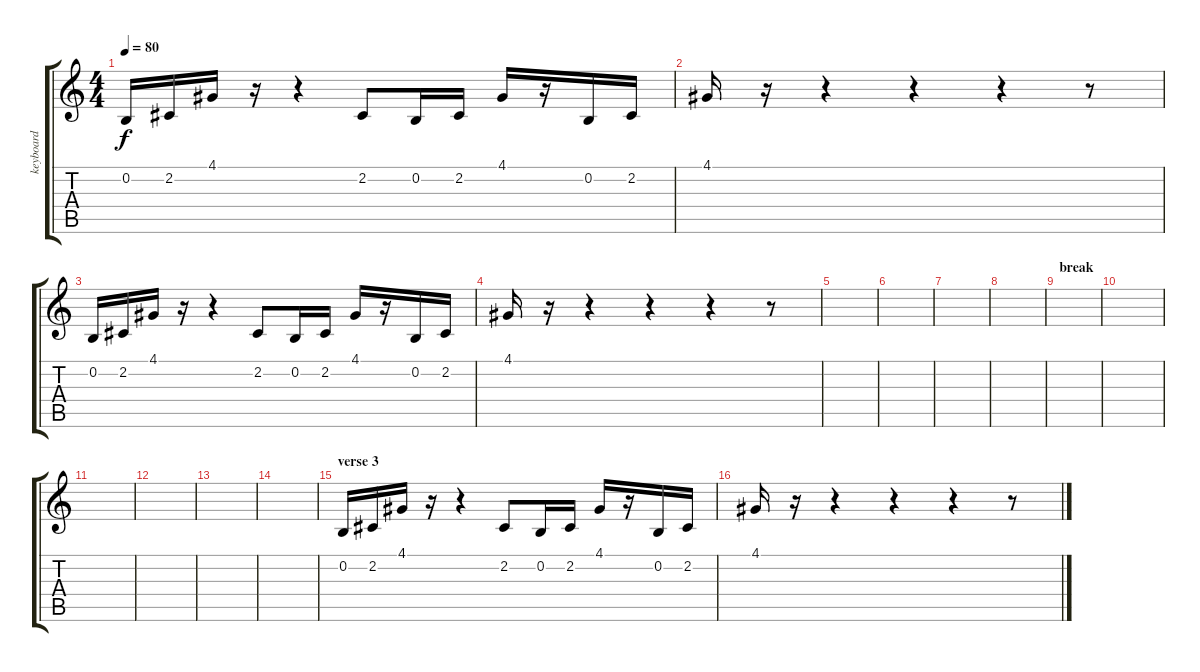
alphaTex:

\track ("keyboard" "keyboard") {instrument harpsichord}
\staff {score tabs}
\tuning (E4 B3 G3 D3 A2 E2) {hide}
\ts (4 4)
\tempo 80
\clef g2
\ks c
0.2.16{dy f} 2.2.16 4.1.16 r.16 r.4 2.2.8 0.2.16 2.2.16 4.1.16 r.16 0.2.16 2.2.16 |
4.1.16 r.16 r.4 r.4 r.4 r.8 |
0.2.16 2.2.16 4.1.16 r.16 r.4 2.2.8 0.2.16 2.2.16 4.1.16 r.16 0.2.16 2.2.16 |
4.1.16 r.16 r.4 r.4 r.4 r.8 |
|
|
|
|
\section ("" "break")
|
|
|
|
|
|
\section ("" "verse 3")
0.2.16 2.2.16 4.1.16 r.16 r.4 2.2.8 0.2.16 2.2.16 4.1.16 r.16 0.2.16 2.2.16 |
4.1.16 r.16 r.4 r.4 r.4 r.8
